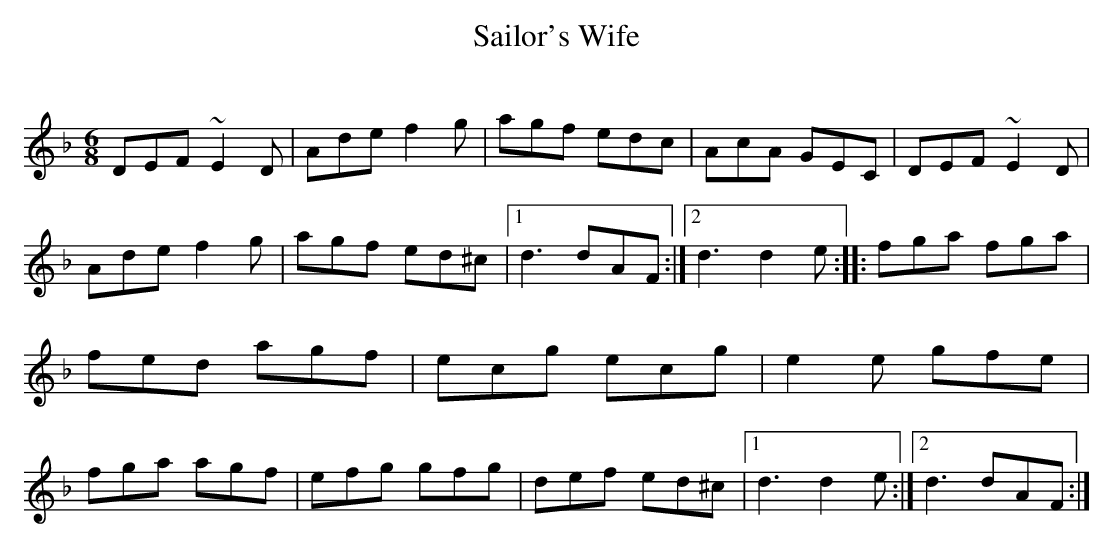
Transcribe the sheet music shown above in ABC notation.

X:1
T:Sailor's Wife
C:
M:6/8
L:1/8
K:Dm
DEF ~E2 D |Ade f2 g |agf edc |AcA GEC |DEF ~E2 D |Ade f2 g |agf ed^c |[1d3 dAF :|[2d3 d2 e ::fga fga |fed agf |ecg ecg |e2 e gfe |fga agf |efg gfg |def ed^c |[1d3 d2 e :|[2d3 dAF :|
